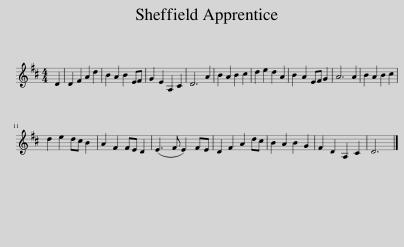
X:1
L:1/8
M:4/4
I:linebreak $
K:D
V:1 treble
V:1
 D2 | D2 F2 A2 d2 | B2 A2 B2 EF | G2 E2 A,2 C2 | D6 A2 | %5
 B2 A2 B2 c2 | d2 e2 d2 A2 | B2 A2 EF G2 | A6 A2 | B2 A2 B2 c2 |$ %10
 d2 e2 dc B2 | A2 F2 FE D2 | (E3 F E2) FE | D2 F2 A2 dc | B2 A2 B2 G2 | %15
 F2 D2 A,2 C2 | D6 |] %17
